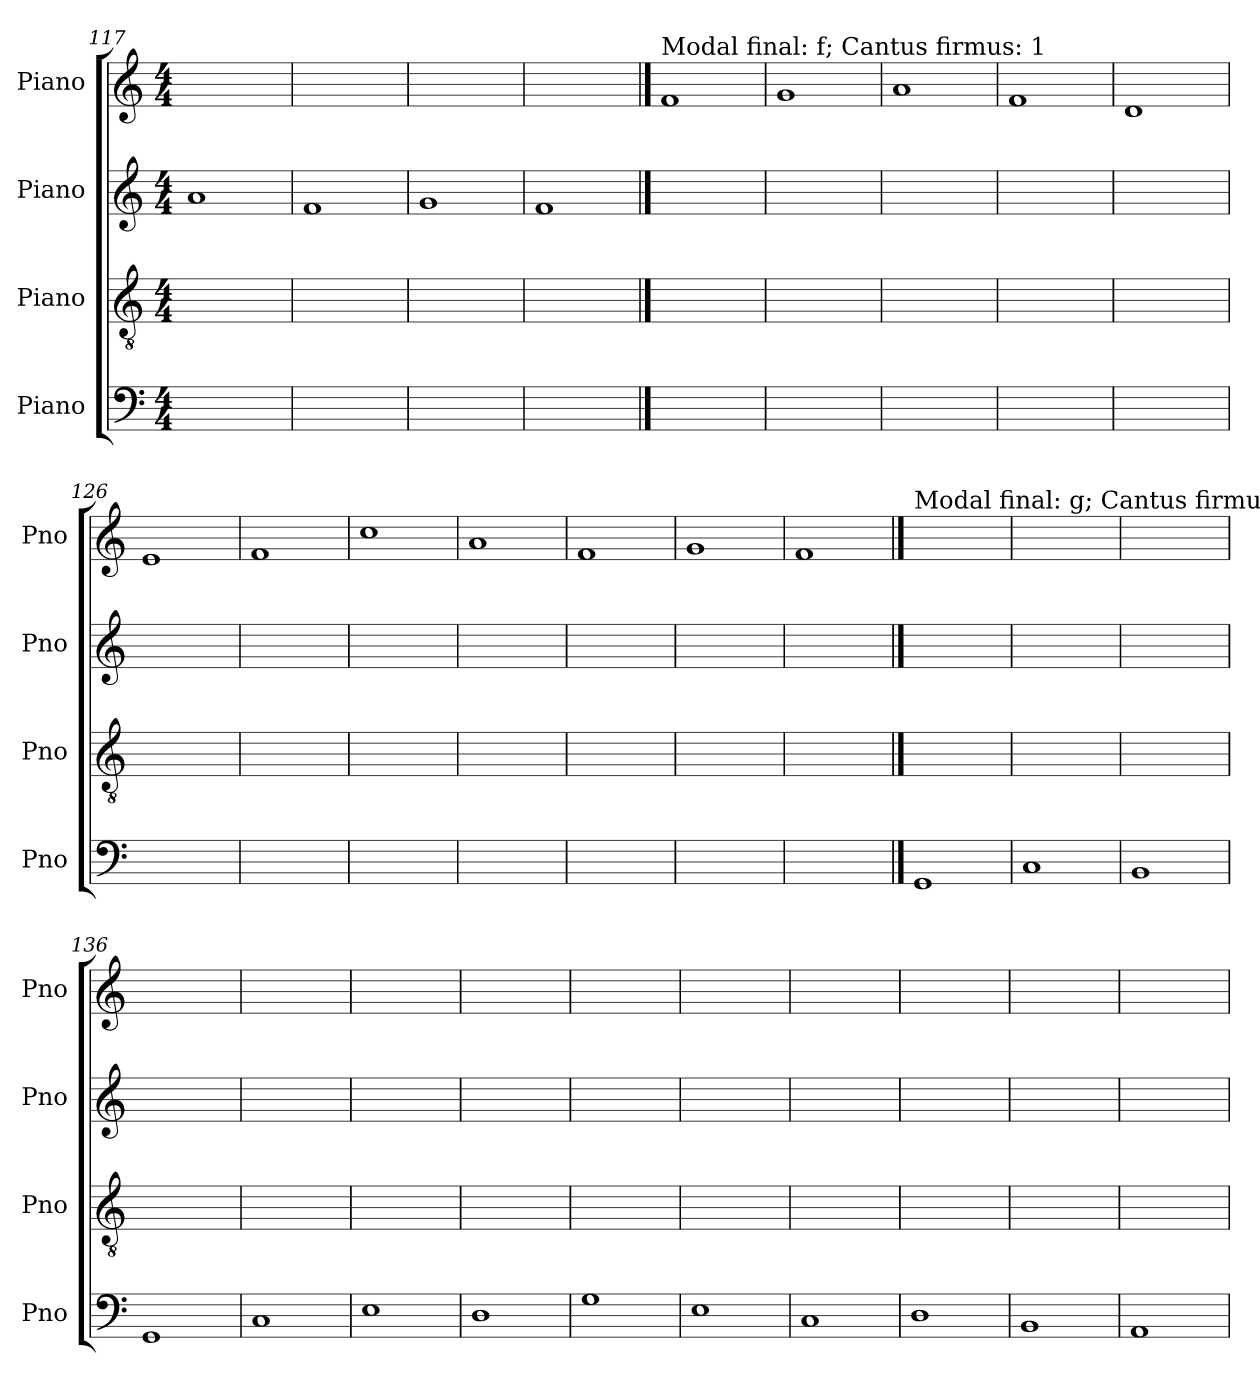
**kern	**kern	**kern	**kern
*part4	*part3	*part2	*part1
*staff4	*staff3	*staff2	*staff1
*I"Piano	*I"Piano	*I"Piano	*I"Piano
*I'Pno	*I'Pno	*I'Pno	*I'Pno
*clefF4	*clefGv2	*clefG2	*clefG2
*k[]	*k[]	*k[]	*k[]
*M4/4	*M4/4	*M4/4	*M4/4
=117	=117	=117	=117
1ryy	1ryy	1a	1ryy
=118	=118	=118	=118
1ryy	1ryy	1f	1ryy
=119	=119	=119	=119
1ryy	1ryy	1g	1ryy
=120	=120	=120	=120
1ryy	1ryy	1f	1ryy
!!LO:LB:g=z
==121	==121	==121	==121
!	!	!	!LO:TX:a:t=Modal final&colon; f; Cantus firmus&colon; 1
1ryy	1ryy	1ryy	1f
=122	=122	=122	=122
1ryy	1ryy	1ryy	1g
=123	=123	=123	=123
1ryy	1ryy	1ryy	1a
=124	=124	=124	=124
1ryy	1ryy	1ryy	1f
=125	=125	=125	=125
1ryy	1ryy	1ryy	1d
=126	=126	=126	=126
1ryy	1ryy	1ryy	1e
=127	=127	=127	=127
1ryy	1ryy	1ryy	1f
=128	=128	=128	=128
1ryy	1ryy	1ryy	1cc
=129	=129	=129	=129
1ryy	1ryy	1ryy	1a
=130	=130	=130	=130
1ryy	1ryy	1ryy	1f
=131	=131	=131	=131
1ryy	1ryy	1ryy	1g
=132	=132	=132	=132
1ryy	1ryy	1ryy	1f
!!LO:PB:g=z
==133	==133	==133	==133
!	!	!	!LO:TX:a:t=Modal final&colon; g; Cantus firmus&colon; 4
1GG	1ryy	1ryy	1ryy
=134	=134	=134	=134
1C	1ryy	1ryy	1ryy
=135	=135	=135	=135
1BB	1ryy	1ryy	1ryy
=136	=136	=136	=136
1GG	1ryy	1ryy	1ryy
=137	=137	=137	=137
1C	1ryy	1ryy	1ryy
=138	=138	=138	=138
1E	1ryy	1ryy	1ryy
=139	=139	=139	=139
1D	1ryy	1ryy	1ryy
=140	=140	=140	=140
1G	1ryy	1ryy	1ryy
=141	=141	=141	=141
1E	1ryy	1ryy	1ryy
=142	=142	=142	=142
1C	1ryy	1ryy	1ryy
=143	=143	=143	=143
1D	1ryy	1ryy	1ryy
=144	=144	=144	=144
1BB	1ryy	1ryy	1ryy
=145	=145	=145	=145
1AA	1ryy	1ryy	1ryy
=	=	=	=
*-	*-	*-	*-
